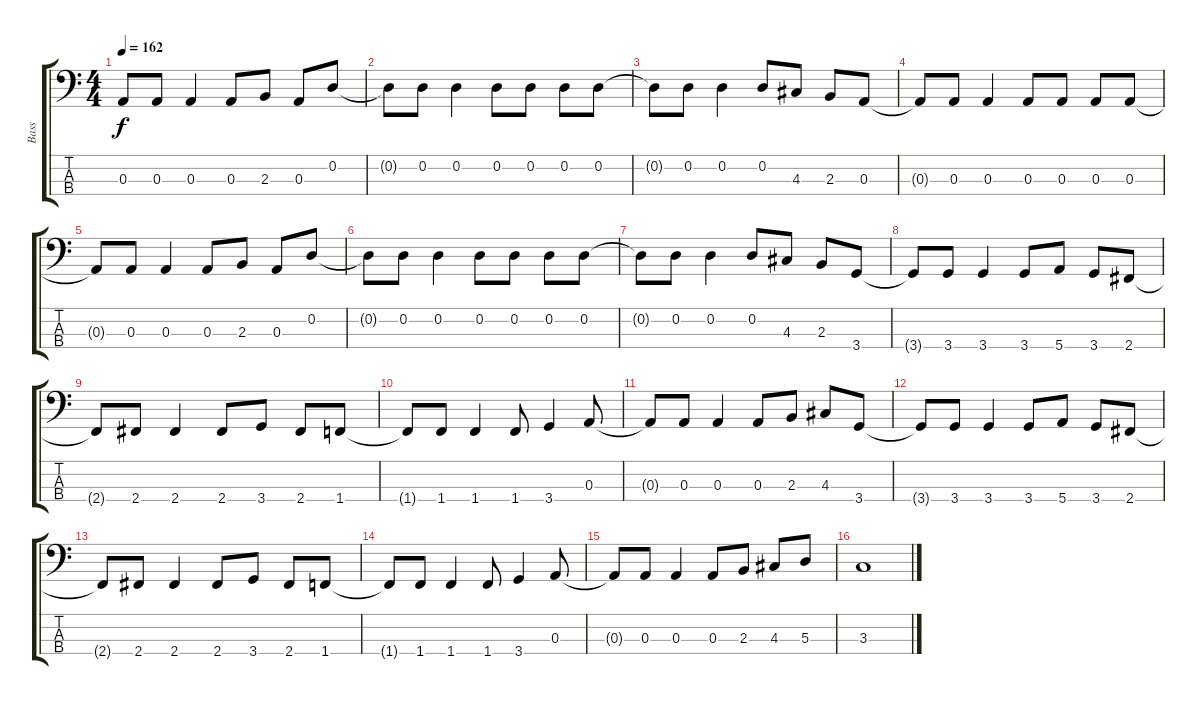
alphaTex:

\track ("Bass" "Bass") {instrument electricbasspick}
\staff {score tabs}
\tuning (G2 D2 A1 E1) {hide}
\ts (4 4)
\tempo 162
\clef f4
\ks c
0.3{t}.8{dy f} 0.3.8 0.3.4 0.3.8 2.3.8 0.3.8 0.2.8 |
0.2{t}.8 0.2.8 0.2.4 0.2.8 0.2.8 0.2.8 0.2.8 |
0.2{t}.8 0.2.8 0.2.4 0.2.8 4.3.8 2.3.8 0.3.8 |
0.3{t}.8 0.3.8 0.3.4 0.3.8 0.3.8 0.3.8 0.3.8 |
0.3{t}.8 0.3.8 0.3.4 0.3.8 2.3.8 0.3.8 0.2.8 |
0.2{t}.8 0.2.8 0.2.4 0.2.8 0.2.8 0.2.8 0.2.8 |
0.2{t}.8 0.2.8 0.2.4 0.2.8 4.3.8 2.3.8 3.4.8 |
3.4{t}.8 3.4.8 3.4.4 3.4.8 5.4.8 3.4.8 2.4.8 |
2.4{t}.8 2.4.8 2.4.4 2.4.8 3.4.8 2.4.8 1.4.8 |
1.4{t}.8 1.4.8 1.4.4 1.4.8 3.4.4 0.3.8 |
0.3{t}.8 0.3.8 0.3.4 0.3.8 2.3.8 4.3.8 3.4.8 |
3.4{t}.8 3.4.8 3.4.4 3.4.8 5.4.8 3.4.8 2.4.8 |
2.4{t}.8 2.4.8 2.4.4 2.4.8 3.4.8 2.4.8 1.4.8 |
1.4{t}.8 1.4.8 1.4.4 1.4.8 3.4.4 0.3.8 |
0.3{t}.8 0.3.8 0.3.4 0.3.8 2.3.8 4.3.8 5.3.8 |
3.3.1
